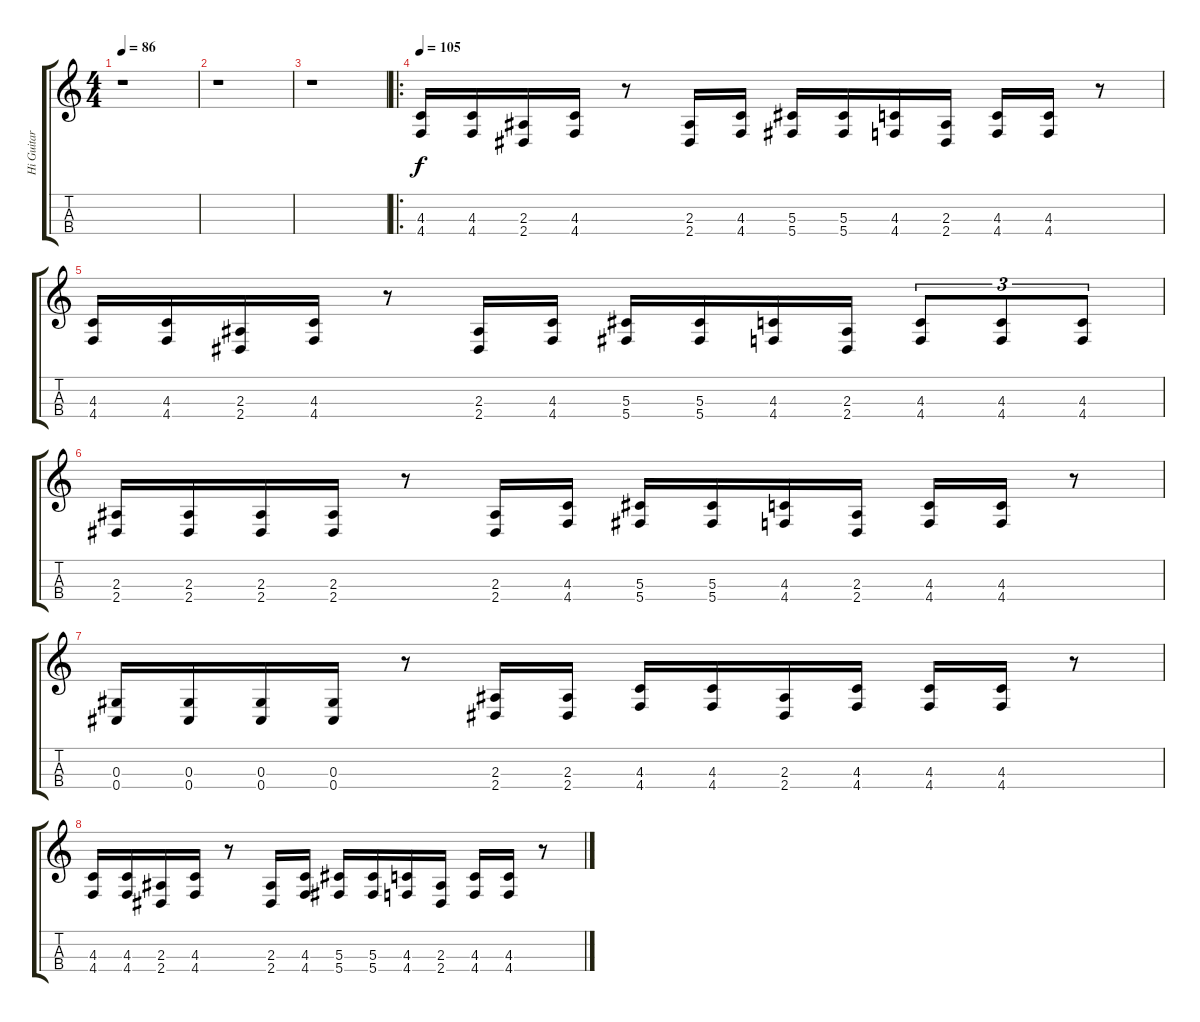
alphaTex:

\track ("Hi Guitar" "Hi Guitar") {instrument distortionguitar}
\staff {score tabs}
\tuning (Gb3 Db3 Ab2 Db2) {hide}
\ts (4 4)
\tempo 86
\clef g2
\ks c
r.1{dy f} |
r.1 |
r.1 |
\ro
\tempo 105
(4.3 4.4).16 (4.3 4.4).16 (2.3 2.4).16 (4.3 4.4).16 r.8 (2.3 2.4).16 (4.3 4.4).16 (5.3 5.4).16 (5.3 5.4).16 (4.3 4.4).16 (2.3 2.4).16 (4.3 4.4).16 (4.3 4.4).16 r.8 |
(4.3 4.4).16 (4.3 4.4).16 (2.3 2.4).16 (4.3 4.4).16 r.8 (2.3 2.4).16 (4.3 4.4).16 (5.3 5.4).16 (5.3 5.4).16 (4.3 4.4).16 (2.3 2.4).16 (4.3 4.4).8{tu (3 2)} (4.3 4.4).8{tu (3 2)} (4.3 4.4).8{tu (3 2)} |
(2.3 2.4).16 (2.3 2.4).16 (2.3 2.4).16 (2.3 2.4).16 r.8 (2.3 2.4).16 (4.3 4.4).16 (5.3 5.4).16 (5.3 5.4).16 (4.3 4.4).16 (2.3 2.4).16 (4.3 4.4).16 (4.3 4.4).16 r.8 |
(0.3 0.4).16 (0.3 0.4).16 (0.3 0.4).16 (0.3 0.4).16 r.8 (2.3 2.4).16 (2.3 2.4).16 (4.3 4.4).16 (4.3 4.4).16 (2.3 2.4).16 (4.3 4.4).16 (4.3 4.4).16 (4.3 4.4).16 r.8 |
(4.3 4.4).16 (4.3 4.4).16 (2.3 2.4).16 (4.3 4.4).16 r.8 (2.3 2.4).16 (4.3 4.4).16 (5.3 5.4).16 (5.3 5.4).16 (4.3 4.4).16 (2.3 2.4).16 (4.3 4.4).16 (4.3 4.4).16 r.8
